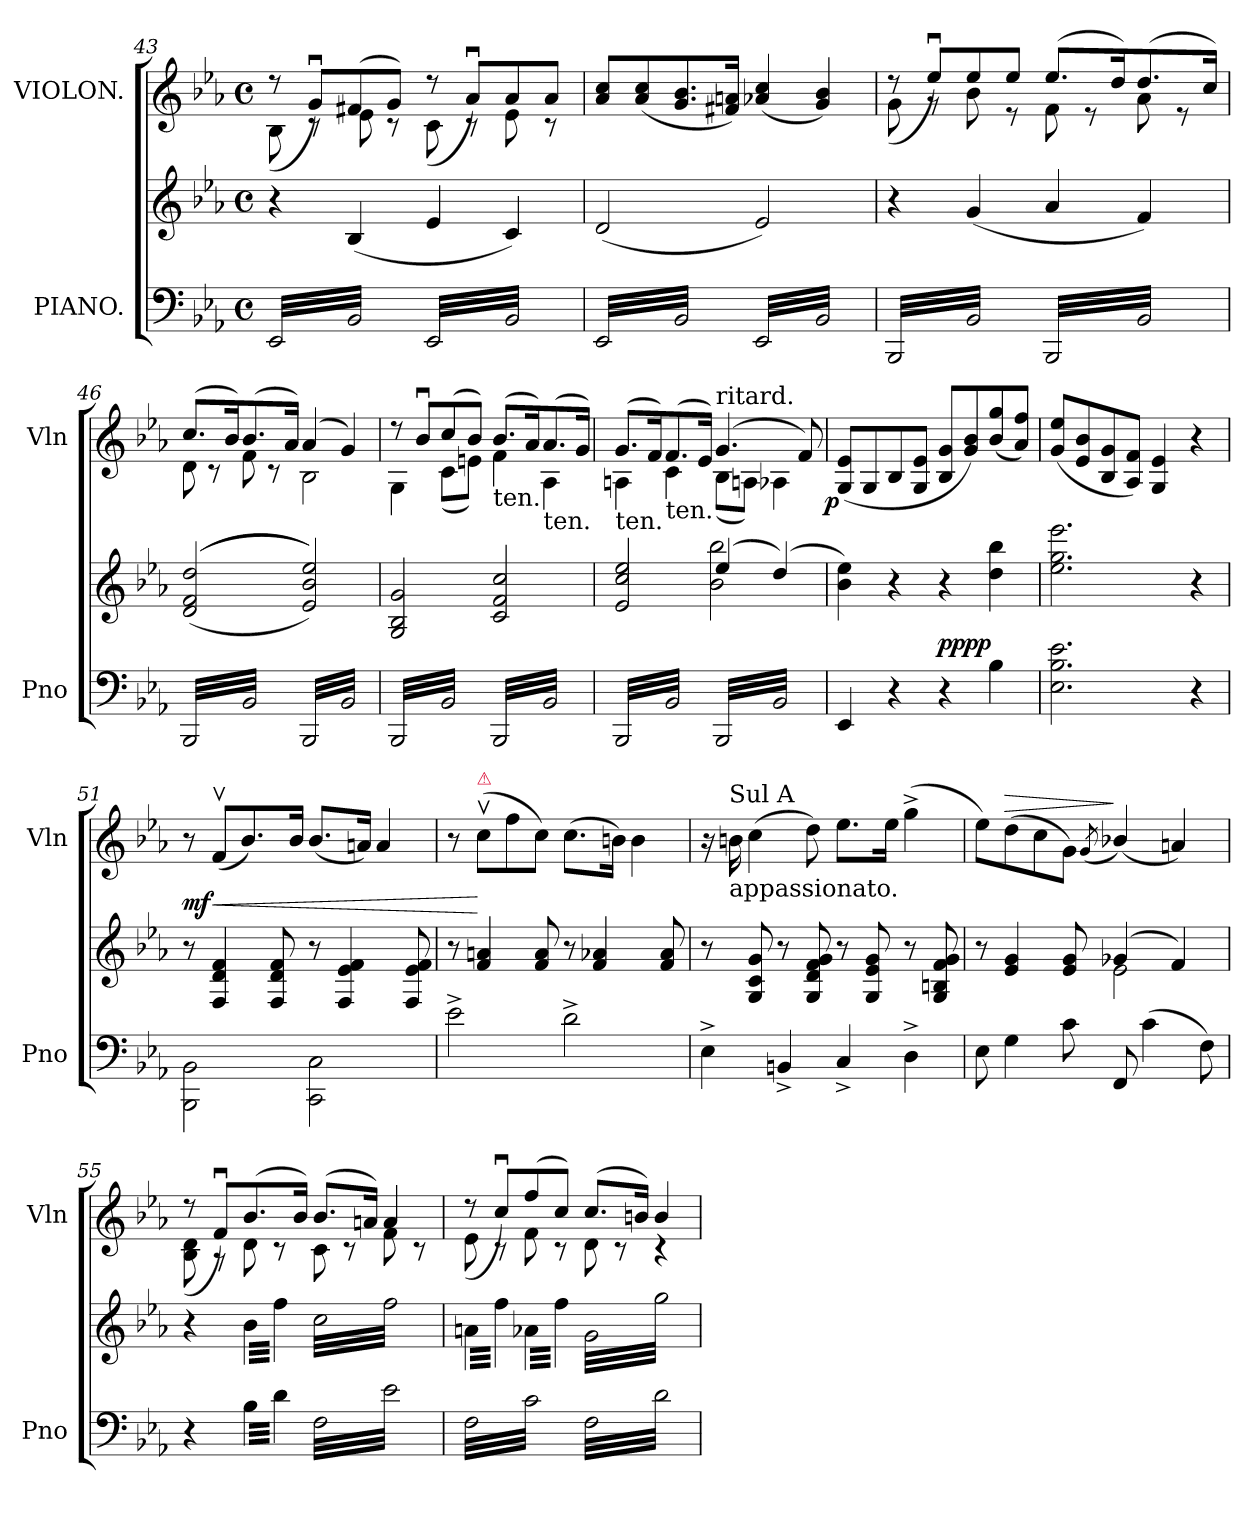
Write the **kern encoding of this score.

**kern	**kern	**dynam	**kern	**dynam
*part2	*part2	*part2	*part1	*part1
*staff3	*staff2	*staff2/3	*staff1	*staff1
*I"PIANO.	*	*	*I"VIOLON.	*
*I'Pno	*	*	*I'Vln	*
*clefF4	*clefG2	*	*clefG2	*
*k[b-e-a-]	*k[b-e-a-]	*	*k[b-e-a-]	*
*E-:	*E-:	*	*E-:	*
*M4/4	*M4/4	*	*M4/4	*
*met(c)	*met(c)	*	*met(c)	*
=43	=43	=43	=43	=43
*	*	*	*^	*
*tremolo	*	*	*	*	*
32EE-/LLL	4r	.	8r	(>8B-\	.
32BB-/	.	.	.	.	.
32EE-/	.	.	.	.	.
32BB-/	.	.	.	.	.
32EE-/	.	.	8gu/L)	8r	.
32BB-/	.	.	.	.	.
32EE-/	.	.	.	.	.
32BB-/	.	.	.	.	.
32EE-/	(4B-/	.	(8f#X/	8e-\	.
32BB-/	.	.	.	.	.
32EE-/	.	.	.	.	.
32BB-/	.	.	.	.	.
32EE-/	.	.	8g/J)	8r	.
32BB-/	.	.	.	.	.
32EE-/	.	.	.	.	.
32BB-/JJJ	.	.	.	.	.
32EE-/LLL	4e-/	.	8r	(>8c\	.
32BB-/	.	.	.	.	.
32EE-/	.	.	.	.	.
32BB-/	.	.	.	.	.
32EE-/	.	.	8a-u/L)	8r	.
32BB-/	.	.	.	.	.
32EE-/	.	.	.	.	.
32BB-/	.	.	.	.	.
32EE-/	4c/)	.	8a-/	8e-\	.
32BB-/	.	.	.	.	.
32EE-/	.	.	.	.	.
32BB-/	.	.	.	.	.
32EE-/	.	.	8a-/J	8r	.
32BB-/	.	.	.	.	.
32EE-/	.	.	.	.	.
32BB-/JJJ	.	.	.	.	.
=44	=44	=44	=44	=44	=44
!	!	!	!LO:TX:a:color=crimson:t=⚠	!	!
*	*	*	*v	*v	*
32EE-/LLL	(2d/	.	8a-/ 8cc/L	.
32BB-/	.	.	.	.
32EE-/	.	.	.	.
32BB-/	.	.	.	.
32EE-/	.	.	(8a-/ 8cc/	.
32BB-/	.	.	.	.
32EE-/	.	.	.	.
32BB-/	.	.	.	.
32EE-/	.	.	8.g/ 8.b-/	.
32BB-/	.	.	.	.
32EE-/	.	.	.	.
32BB-/	.	.	.	.
32EE-/	.	.	.	.
32BB-/	.	.	.	.
32EE-/	.	.	16f#X/ 16an/Jk)	.
32BB-/JJJ	.	.	.	.
32EE-/LLL	2e-/)	.	(4a-X/ 4cc/	.
32BB-/	.	.	.	.
32EE-/	.	.	.	.
32BB-/	.	.	.	.
32EE-/	.	.	.	.
32BB-/	.	.	.	.
32EE-/	.	.	.	.
32BB-/	.	.	.	.
32EE-/	.	.	4g/ 4b-/)	.
32BB-/	.	.	.	.
32EE-/	.	.	.	.
32BB-/	.	.	.	.
32EE-/	.	.	.	.
32BB-/	.	.	.	.
32EE-/	.	.	.	.
32BB-/JJJ	.	.	.	.
=45	=45	=45	=45	=45
*	*	*	*^	*
32BBB-/LLL	4r	.	8r	(>8g\	.
32BB-/	.	.	.	.	.
32BBB-/	.	.	.	.	.
32BB-/	.	.	.	.	.
32BBB-/	.	.	8ee-u/L)	8r	.
32BB-/	.	.	.	.	.
32BBB-/	.	.	.	.	.
32BB-/	.	.	.	.	.
32BBB-/	(4g/	.	8ee-/	8b-\	.
32BB-/	.	.	.	.	.
32BBB-/	.	.	.	.	.
32BB-/	.	.	.	.	.
32BBB-/	.	.	8ee-/J	8r	.
32BB-/	.	.	.	.	.
32BBB-/	.	.	.	.	.
32BB-/JJJ	.	.	.	.	.
32BBB-/LLL	4a-/	.	(8.ee-/L	8f\	.
32BB-/	.	.	.	.	.
32BBB-/	.	.	.	.	.
32BB-/	.	.	.	.	.
32BBB-/	.	.	.	8r	.
32BB-/	.	.	.	.	.
32BBB-/	.	.	16dd/K)	.	.
32BB-/	.	.	.	.	.
32BBB-/	4f/)	.	(8.dd/	8a-\	.
32BB-/	.	.	.	.	.
32BBB-/	.	.	.	.	.
32BB-/	.	.	.	.	.
32BBB-/	.	.	.	8r	.
32BB-/	.	.	.	.	.
32BBB-/	.	.	16cc/Jk)	.	.
32BB-/JJJ	.	.	.	.	.
=46	=46	=46	=46	=46	=46
32BBB-/LLL	(<(<(>2d/ 2f/ 2dd/	.	(8.cc/L	8d\	.
32BB-/	.	.	.	.	.
32BBB-/	.	.	.	.	.
32BB-/	.	.	.	.	.
32BBB-/	.	.	.	8r	.
32BB-/	.	.	.	.	.
32BBB-/	.	.	16b-/K)	.	.
32BB-/	.	.	.	.	.
32BBB-/	.	.	(8.b-/	8f\	.
32BB-/	.	.	.	.	.
32BBB-/	.	.	.	.	.
32BB-/	.	.	.	.	.
32BBB-/	.	.	.	8r	.
32BB-/	.	.	.	.	.
32BBB-/	.	.	16a-/Jk)	.	.
32BB-/JJJ	.	.	.	.	.
32BBB-/LLL	2e-/ 2b-/ 2ee-/)))	.	(4a-/	2B-\	.
32BB-/	.	.	.	.	.
32BBB-/	.	.	.	.	.
32BB-/	.	.	.	.	.
32BBB-/	.	.	.	.	.
32BB-/	.	.	.	.	.
32BBB-/	.	.	.	.	.
32BB-/	.	.	.	.	.
32BBB-/	.	.	4g/)	.	.
32BB-/	.	.	.	.	.
32BBB-/	.	.	.	.	.
32BB-/	.	.	.	.	.
32BBB-/	.	.	.	.	.
32BB-/	.	.	.	.	.
32BBB-/	.	.	.	.	.
32BB-/JJJ	.	.	.	.	.
=47	=47	=47	=47	=47	=47
32BBB-/LLL	2G/ 2B-/ 2g/	.	8r	4G\	.
32BB-/	.	.	.	.	.
32BBB-/	.	.	.	.	.
32BB-/	.	.	.	.	.
32BBB-/	.	.	8b-u/L	.	.
32BB-/	.	.	.	.	.
32BBB-/	.	.	.	.	.
32BB-/	.	.	.	.	.
32BBB-/	.	.	(8cc/	(8c\L	.
32BB-/	.	.	.	.	.
32BBB-/	.	.	.	.	.
32BB-/	.	.	.	.	.
32BBB-/	.	.	8b-/J)	8en\J)	.
32BB-/	.	.	.	.	.
32BBB-/	.	.	.	.	.
32BB-/JJJ	.	.	.	.	.
!	!	!	!LO:TX:b:t=ten.	!	!
32BBB-/LLL	2c/ 2f/ 2cc/	.	(8.b-/L	4f\	.
32BB-/	.	.	.	.	.
32BBB-/	.	.	.	.	.
32BB-/	.	.	.	.	.
32BBB-/	.	.	.	.	.
32BB-/	.	.	.	.	.
32BBB-/	.	.	16a-/K)	.	.
32BB-/	.	.	.	.	.
!	!	!	!LO:TX:b:t=ten.	!	!
32BBB-/	.	.	(8.a-/	4A-\	.
32BB-/	.	.	.	.	.
32BBB-/	.	.	.	.	.
32BB-/	.	.	.	.	.
32BBB-/	.	.	.	.	.
32BB-/	.	.	.	.	.
32BBB-/	.	.	16g/Jk)	.	.
32BB-/JJJ	.	.	.	.	.
=48	=48	=48	=48	=48	=48
*	*^	*	*	*	*
!	!	!	!	!LO:TX:b:t=ten.	!	!
32BBB-/LLL	2e-/ 2cc/ 2ee-/	2ryy	.	(8.g/L	4An\	.
32BB-/	.	.	.	.	.	.
32BBB-/	.	.	.	.	.	.
32BB-/	.	.	.	.	.	.
32BBB-/	.	.	.	.	.	.
32BB-/	.	.	.	.	.	.
32BBB-/	.	.	.	16f/K)	.	.
32BB-/	.	.	.	.	.	.
!	!	!	!	!LO:TX:b:t=ten.	!	!
32BBB-/	.	.	.	(8.f/	4c\	.
32BB-/	.	.	.	.	.	.
32BBB-/	.	.	.	.	.	.
32BB-/	.	.	.	.	.	.
32BBB-/	.	.	.	.	.	.
32BB-/	.	.	.	.	.	.
32BBB-/	.	.	.	16e-/Jk)	.	.
32BB-/JJJ	.	.	.	.	.	.
!	!	!	!	!LO:TX:a:t=ritard.	!	!
32BBB-/LLL	(<4ee-/	2b-\ 2bb-\	.	(4.g/	(8B-\L	.
32BB-/	.	.	.	.	.	.
32BBB-/	.	.	.	.	.	.
32BB-/	.	.	.	.	.	.
32BBB-/	.	.	.	.	8An\J)	.
32BB-/	.	.	.	.	.	.
32BBB-/	.	.	.	.	.	.
32BB-/	.	.	.	.	.	.
32BBB-/	(<4dd/)	.	.	.	4A-X\	.
32BB-/	.	.	.	.	.	.
32BBB-/	.	.	.	.	.	.
32BB-/	.	.	.	.	.	.
32BBB-/	.	.	.	8f/)	.	.
32BB-/	.	.	.	.	.	.
32BBB-/	.	.	.	.	.	.
32BB-/JJJ	.	.	.	.	.	.
*Xtremolo	*	*	*	*	*	*
*	*v	*v	*	*	*	*
*	*	*	*v	*v	*
=49	=49	=49	=49	=49
!	!	!	!	!LO:DY:rj
4EE-/	4b-\ 4ee-\)	.	(8G/ 8e-/L	p
.	.	.	.	.
.	.	.	.	.
.	.	.	.	.
.	.	.	8G/	.
.	.	.	.	.
.	.	.	.	.
.	.	.	.	.
4r	4r	.	8B-/	.
.	.	.	8G/ 8e-/J	.
4r	4r	.	8B-/ 8g/L	.
.	.	.	8g/ 8b-/)	.
!	!	!LO:DY:a=2:rj	!	!
!	!	!LO:DY:n=1:a:rj	!	!
4B-\	4dd\ 4bb-\	pp pp	(8b-/ 8gg/	.
.	.	.	8a-/ 8ff/J)	.
=50	=50	=50	=50	=50
2.E-\ 2.B-\ 2.e-\	2.ee-\ 2.gg\ 2.eee-\	.	(8g/ 8ee-/L	.
.	.	.	8e-/ 8b-/	.
.	.	.	8B-/ 8g/	.
.	.	.	8A-/ 8f/J)	.
.	.	.	4G/ 4e-/	.
4r	4r	.	4r	.
=51	=51	=51	=51	=51
2BBB-\ 2BB-\	8r	.	8r	mf
!	!	!	!	!LO:HP:b
.	4F/ 4d/ 4f/	.	(8fv/L	<
.	.	.	8.b-/)	.
.	8F/ 8d/ 8f/	.	.	.
.	.	.	16b-/Jk	.
2CC\ 2C\	8r	.	(8.b-/L	.
.	4F/ 4e-/ 4f/	.	.	.
.	.	.	16an/Jk)	.
.	.	.	4a/	.
.	8F/ 8e-/ 8f/	.	.	.
=52	=52	=52	=52	=52
2e-^\	8r	.	8r	.
!	!	!	!LO:TX:a:color=crimson:t=⚠	!
.	4f/ 4an/	.	(8ccv\L	[
.	.	.	8ff\	.
.	8f/ 8a/	.	8cc\J)	.
2d^\	8r	.	(8.cc\L	.
.	4f/ 4a-X/	.	.	.
.	.	.	16bn\Jk)	.
.	.	.	4b\	.
.	8f/ 8a-/	.	.	.
=53	=53	=53	=53	=53
4E-^\	8r	.	16r	.
!	!	!	!LO:TX:b:t=appassionato.	!
!	!	!	!LO:TX:a:t=Sul A	!
.	.	.	16bn\	.
.	8G/ 8c/ 8g/	.	(4cc\	.
4BBn^/	8r	.	.	.
.	8G/ 8d/ 8f/ 8g/	.	8dd\)	.
4C^/	8r	.	8.ee-\L	.
.	8G/ 8e-/ 8g/	.	.	.
.	.	.	16ee-\Jk	.
4D^\	8r	.	(4gg^\	.
.	8G/ 8Bn/ 8f/ 8g/	.	.	.
=54	=54	=54	=54	=54
*	*^	*	*	*
8E-\	8r	2ryy	.	8ee-\L)	.
!	!	!	!	!	!LO:HP:a
4G\	4e-/ 4g/	.	.	(8dd\	>
.	.	.	.	8cc\	.
8c\	8e-/ 8g/	.	.	8g\J)	.
.	.	.	.	(8qg/	.
8FF/	(4g-X/	2e-\	.	(4b-X/)	]
(4c\	.	.	.	.	.
.	4f/)	.	.	4an/)	.
8F\)	.	.	.	.	.
*	*v	*v	*	*	*
=55	=55	=55	=55	=55
*	*	*	*^	*
4r	4r	.	8r	(>8B-\ 8d\	.
.	.	.	8fu/L)	8r	.
*tremolo	*	*	*	*	*
*	*tremolo	*	*	*	*
32B-\LLL	32b-\LLL	.	(8.b-/	8d\	.
32d\	32ff\	.	.	.	.
32B-\	32b-\	.	.	.	.
32d\	32ff\	.	.	.	.
32B-\	32b-\	.	.	8r	.
32d\	32ff\	.	.	.	.
32B-\	32b-\	.	16b-/Jk)	.	.
32d\JJJ	32ff\JJJ	.	.	.	.
32F\LLL	32cc\LLL	.	(8.b-/L	8c\	.
32e-\	32ff\	.	.	.	.
32F\	32cc\	.	.	.	.
32e-\	32ff\	.	.	.	.
32F\	32cc\	.	.	8r	.
32e-\	32ff\	.	.	.	.
32F\	32cc\	.	16an/Jk)	.	.
32e-\	32ff\	.	.	.	.
32F\	32cc\	.	4a/	8f\	.
32e-\	32ff\	.	.	.	.
32F\	32cc\	.	.	.	.
32e-\	32ff\	.	.	.	.
32F\	32cc\	.	.	8r	.
32e-\	32ff\	.	.	.	.
32F\	32cc\	.	.	.	.
32e-\JJJ	32ff\JJJ	.	.	.	.
=56	=56	=56	=56	=56	=56
32F\LLL	32an\LLL	.	8r	(>8e-\	.
32c\	32ff\	.	.	.	.
32F\	32an\	.	.	.	.
32c\	32ff\	.	.	.	.
32F\	32an\	.	8ccu/L)	8r	.
32c\	32ff\	.	.	.	.
32F\	32an\	.	.	.	.
32c\	32ff\JJJ	.	.	.	.
32F\	32a-X\LLL	.	(8ff/	8f\	.
32c\	32ff\	.	.	.	.
32F\	32a-X\	.	.	.	.
32c\	32ff\	.	.	.	.
32F\	32a-X\	.	8cc/J)	8r	.
32c\	32ff\	.	.	.	.
32F\	32a-X\	.	.	.	.
32c\JJJ	32ff\JJJ	.	.	.	.
32F\LLL	32g\LLL	.	(8.cc/L	8d\	.
32d\	32gg\	.	.	.	.
32F\	32g\	.	.	.	.
32d\	32gg\	.	.	.	.
32F\	32g\	.	.	8r	.
32d\	32gg\	.	.	.	.
32F\	32g\	.	16bn/Jk)	.	.
32d\	32gg\	.	.	.	.
32F\	32g\	.	4b/	4r	.
32d\	32gg\	.	.	.	.
32F\	32g\	.	.	.	.
32d\	32gg\	.	.	.	.
32F\	32g\	.	.	.	.
32d\	32gg\	.	.	.	.
32F\	32g\	.	.	.	.
32d\JJJ	32gg\JJJ	.	.	.	.
*	*Xtremolo	*	*	*	*
*Xtremolo	*	*	*	*	*
.	.	.	.	.	.
.	.	.	.	.	.
.	.	.	.	.	.
.	.	.	.	.	.
.	.	.	.	.	.
.	.	.	.	.	.
.	.	.	.	.	.
.	.	.	.	.	.
*	*	*	*v	*v	*
=	=	=	=	=
*-	*-	*-	*-	*-
